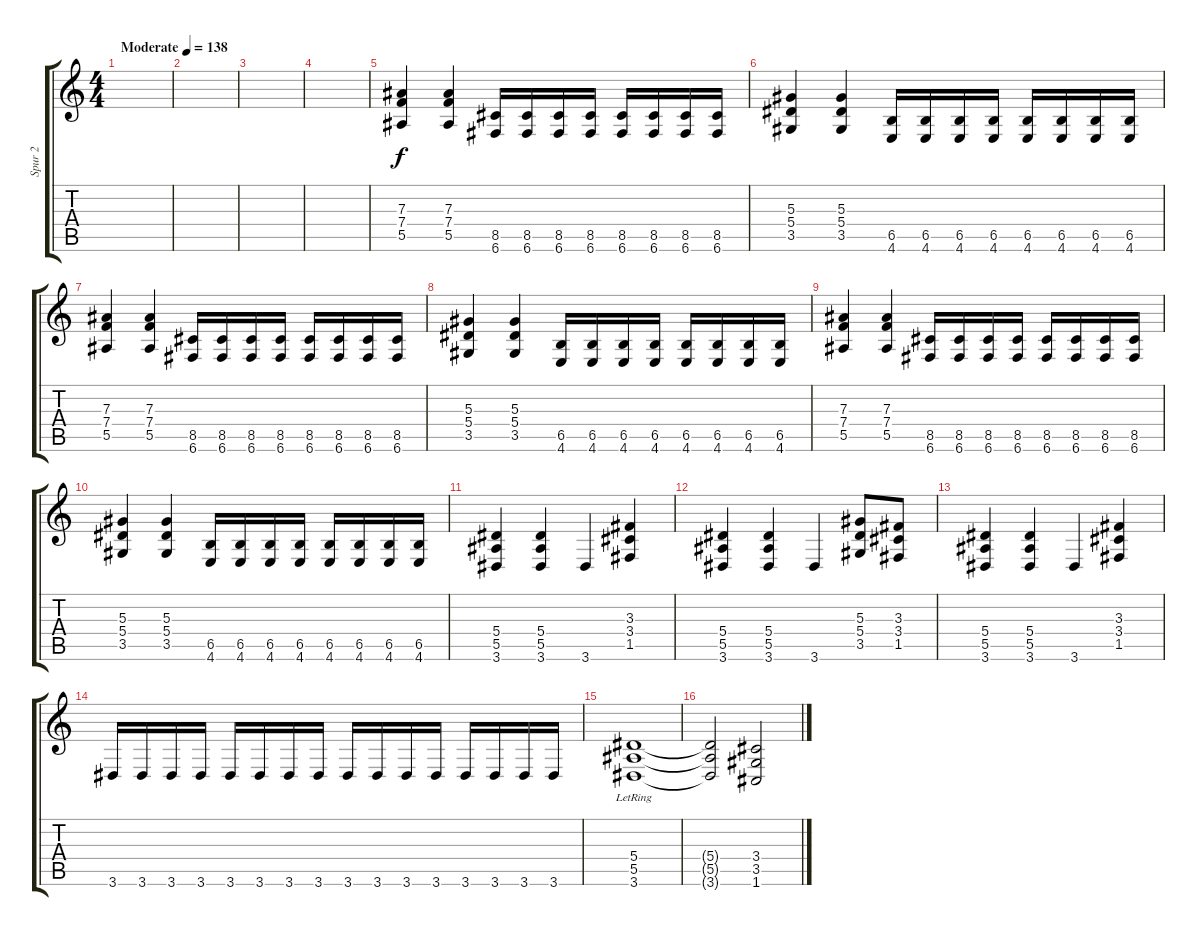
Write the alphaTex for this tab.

\track ("Spur 2" "Spur 2") {instrument distortionguitar}
\staff {score tabs}
\tuning (C4 G3 Eb3 Bb2 F2 C2) {hide}
\ts (4 4)
\tempo (138 "Moderate")
\clef g2
\ks c
|
|
|
|
(7.3 7.4 5.5).4 (7.3 7.4 5.5).4 (8.5 6.6).16 (8.5 6.6).16 (8.5 6.6).16 (8.5 6.6).16 (8.5 6.6).16 (8.5 6.6).16 (8.5 6.6).16 (8.5 6.6).16 |
(5.3 5.4 3.5).4 (5.3 5.4 3.5).4 (6.5 4.6).16 (6.5 4.6).16 (6.5 4.6).16 (6.5 4.6).16 (6.5 4.6).16 (6.5 4.6).16 (6.5 4.6).16 (6.5 4.6).16 |
(7.3 7.4 5.5).4 (7.3 7.4 5.5).4 (8.5 6.6).16 (8.5 6.6).16 (8.5 6.6).16 (8.5 6.6).16 (8.5 6.6).16 (8.5 6.6).16 (8.5 6.6).16 (8.5 6.6).16 |
(5.3 5.4 3.5).4 (5.3 5.4 3.5).4 (6.5 4.6).16 (6.5 4.6).16 (6.5 4.6).16 (6.5 4.6).16 (6.5 4.6).16 (6.5 4.6).16 (6.5 4.6).16 (6.5 4.6).16 |
(7.3 7.4 5.5).4 (7.3 7.4 5.5).4 (8.5 6.6).16 (8.5 6.6).16 (8.5 6.6).16 (8.5 6.6).16 (8.5 6.6).16 (8.5 6.6).16 (8.5 6.6).16 (8.5 6.6).16 |
(5.3 5.4 3.5).4 (5.3 5.4 3.5).4 (6.5 4.6).16 (6.5 4.6).16 (6.5 4.6).16 (6.5 4.6).16 (6.5 4.6).16 (6.5 4.6).16 (6.5 4.6).16 (6.5 4.6).16 |
(5.4 5.5 3.6).4 (5.4 5.5 3.6).4 3.6.4 (3.3 3.4 1.5).4 |
(5.4 5.5 3.6).4 (5.4 5.5 3.6).4 3.6.4 (5.3 5.4 3.5).8 (3.3 3.4 1.5).8 |
(5.4 5.5 3.6).4 (5.4 5.5 3.6).4 3.6.4 (3.3 3.4 1.5).4 |
3.6.16 3.6.16 3.6.16 3.6.16 3.6.16 3.6.16 3.6.16 3.6.16 3.6.16 3.6.16 3.6.16 3.6.16 3.6.16 3.6.16 3.6.16 3.6.16 |
(5.4{lr} 5.5{lr} 3.6{lr}).1 |
(5.4{t} 5.5{t} 3.6{t}).2 (3.4 3.5 1.6).2
